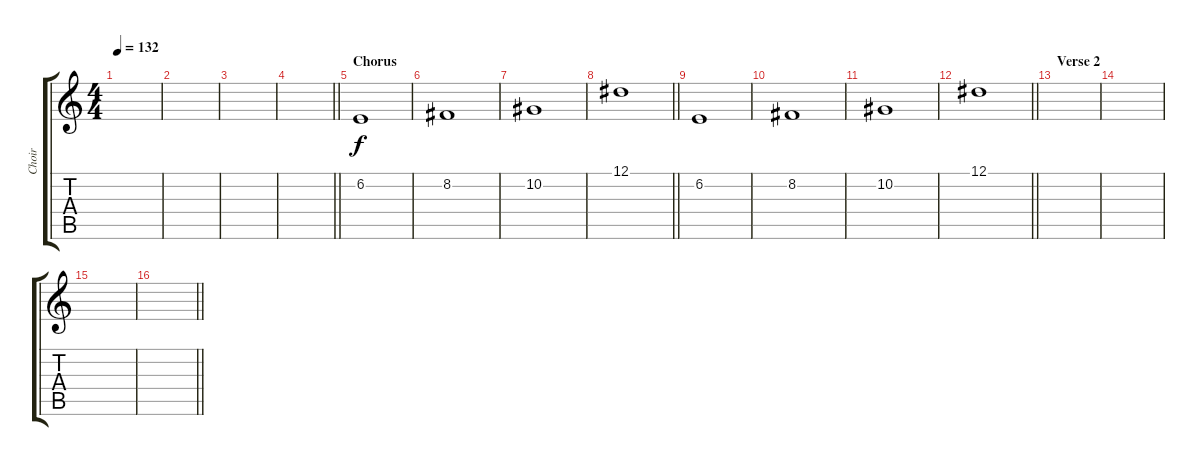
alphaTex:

\track ("Choir" "Choir") {instrument choiraahs}
\staff {score tabs}
\tuning (Eb4 Bb3 Gb3 Db3 Ab2 Db2) {hide}
\ts (4 4)
\tempo 132
\clef g2
\ks c
|
|
|
\barLineRight lightlight
|
\section ("" "Chorus")
6.2.1 |
8.2.1 |
10.2.1 |
\barLineRight lightlight
12.1.1 |
6.2.1 |
8.2.1 |
10.2.1 |
\barLineRight lightlight
12.1.1 |
\section ("" "Verse 2")
|
|
|
\barLineRight lightlight
